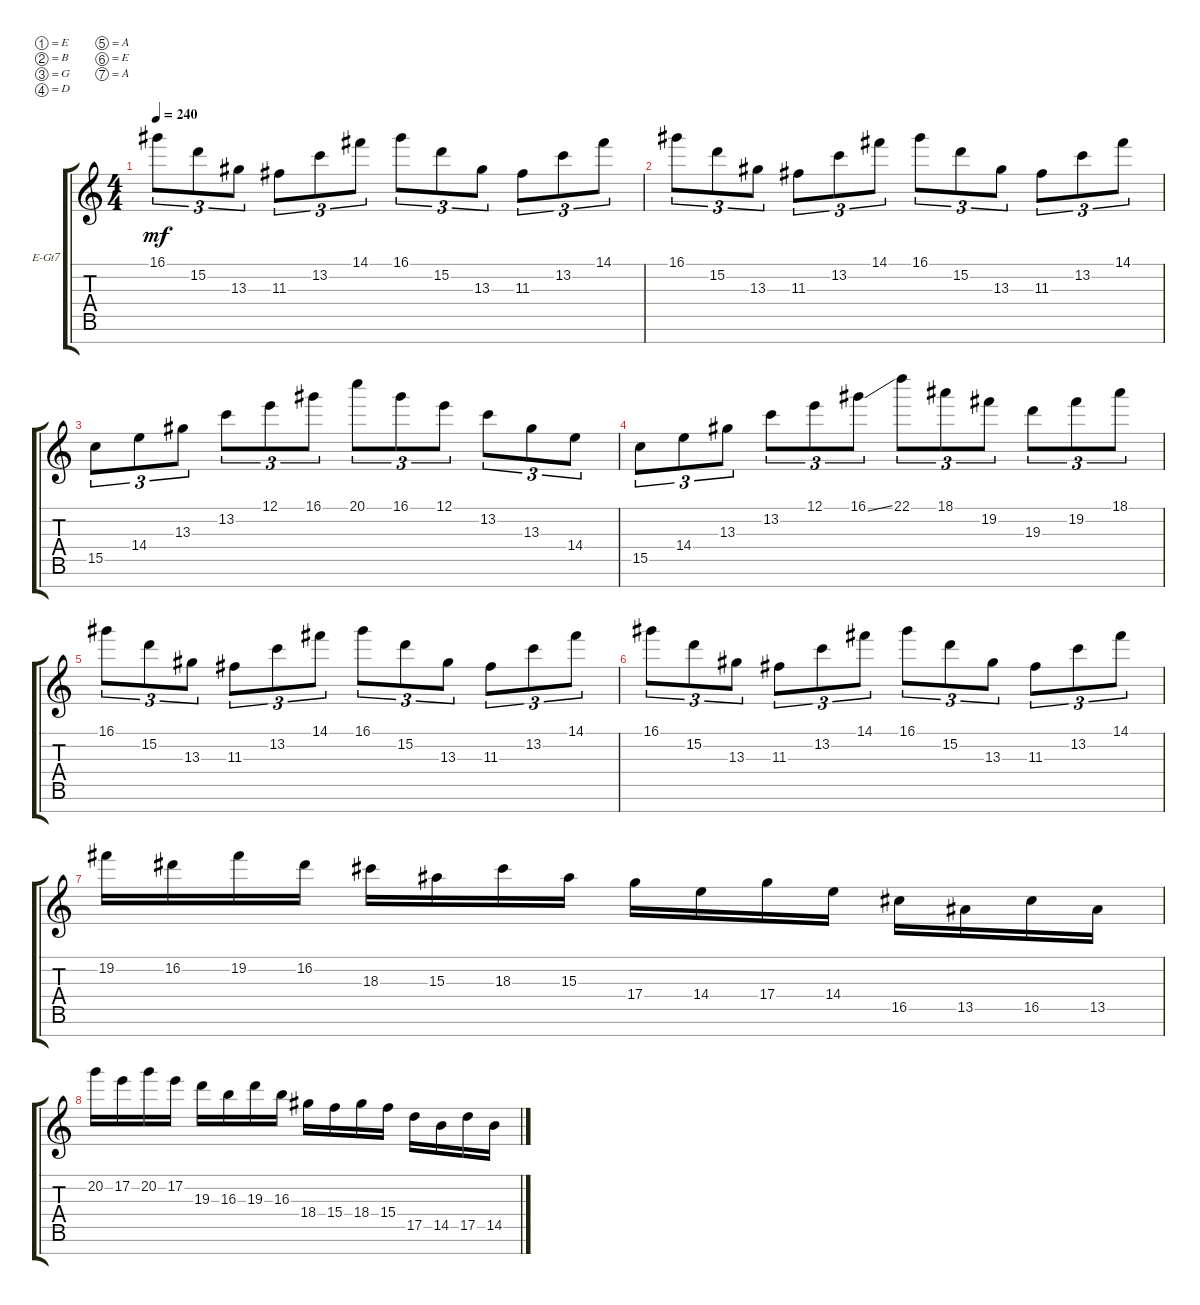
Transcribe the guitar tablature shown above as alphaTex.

\defaultSystemsLayout 4
\bracketExtendMode groupsimilarinstruments
\firstSystemTrackNameOrientation horizontal
\otherSystemsTrackNameOrientation horizontal
\track ("Electric Guitar" "E-Gt7") {instrument distortionguitar}
\staff {score tabs}
\tuning (E4 B3 G3 D3 A2 E2 A1)
\ts (4 4)
\tempo 240
\clef g2
\ks c
16.1.8{tu (3 2) dy mf} 15.2.8{tu (3 2)} 13.3.8{tu (3 2)} 11.3.8{tu (3 2)} 13.2.8{tu (3 2)} 14.1.8{tu (3 2)} 16.1.8{tu (3 2)} 15.2.8{tu (3 2)} 13.3.8{tu (3 2)} 11.3.8{tu (3 2)} 13.2.8{tu (3 2)} 14.1.8{tu (3 2)} |
16.1.8{tu (3 2)} 15.2.8{tu (3 2)} 13.3.8{tu (3 2)} 11.3.8{tu (3 2)} 13.2.8{tu (3 2)} 14.1.8{tu (3 2)} 16.1.8{tu (3 2)} 15.2.8{tu (3 2)} 13.3.8{tu (3 2)} 11.3.8{tu (3 2)} 13.2.8{tu (3 2)} 14.1.8{tu (3 2)} |
15.5.8{tu (3 2)} 14.4.8{tu (3 2)} 13.3.8{tu (3 2)} 13.2.8{tu (3 2)} 12.1.8{tu (3 2)} 16.1.8{tu (3 2)} 20.1.8{tu (3 2)} 16.1.8{tu (3 2)} 12.1.8{tu (3 2)} 13.2.8{tu (3 2)} 13.3.8{tu (3 2)} 14.4.8{tu (3 2)} |
15.5.8{tu (3 2)} 14.4.8{tu (3 2)} 13.3.8{tu (3 2)} 13.2.8{tu (3 2)} 12.1.8{tu (3 2)} 16.1{ss}.8{tu (3 2)} 22.1.8{tu (3 2)} 18.1.8{tu (3 2)} 19.2.8{tu (3 2)} 19.3.8{tu (3 2)} 19.2.8{tu (3 2)} 18.1.8{tu (3 2)} |
16.1.8{tu (3 2)} 15.2.8{tu (3 2)} 13.3.8{tu (3 2)} 11.3.8{tu (3 2)} 13.2.8{tu (3 2)} 14.1.8{tu (3 2)} 16.1.8{tu (3 2)} 15.2.8{tu (3 2)} 13.3.8{tu (3 2)} 11.3.8{tu (3 2)} 13.2.8{tu (3 2)} 14.1.8{tu (3 2)} |
16.1.8{tu (3 2)} 15.2.8{tu (3 2)} 13.3.8{tu (3 2)} 11.3.8{tu (3 2)} 13.2.8{tu (3 2)} 14.1.8{tu (3 2)} 16.1.8{tu (3 2)} 15.2.8{tu (3 2)} 13.3.8{tu (3 2)} 11.3.8{tu (3 2)} 13.2.8{tu (3 2)} 14.1.8{tu (3 2)} |
19.2.16 16.2.16 19.2.16 16.2.16 18.3.16 15.3.16 18.3.16 15.3.16 17.4.16 14.4.16 17.4.16 14.4.16 16.5.16 13.5.16 16.5.16 13.5.16 |
20.2.16 17.2.16 20.2.16 17.2.16 19.3.16 16.3.16 19.3.16 16.3.16 18.4.16 15.4.16 18.4.16 15.4.16 17.5.16 14.5.16 17.5.16 14.5.16
